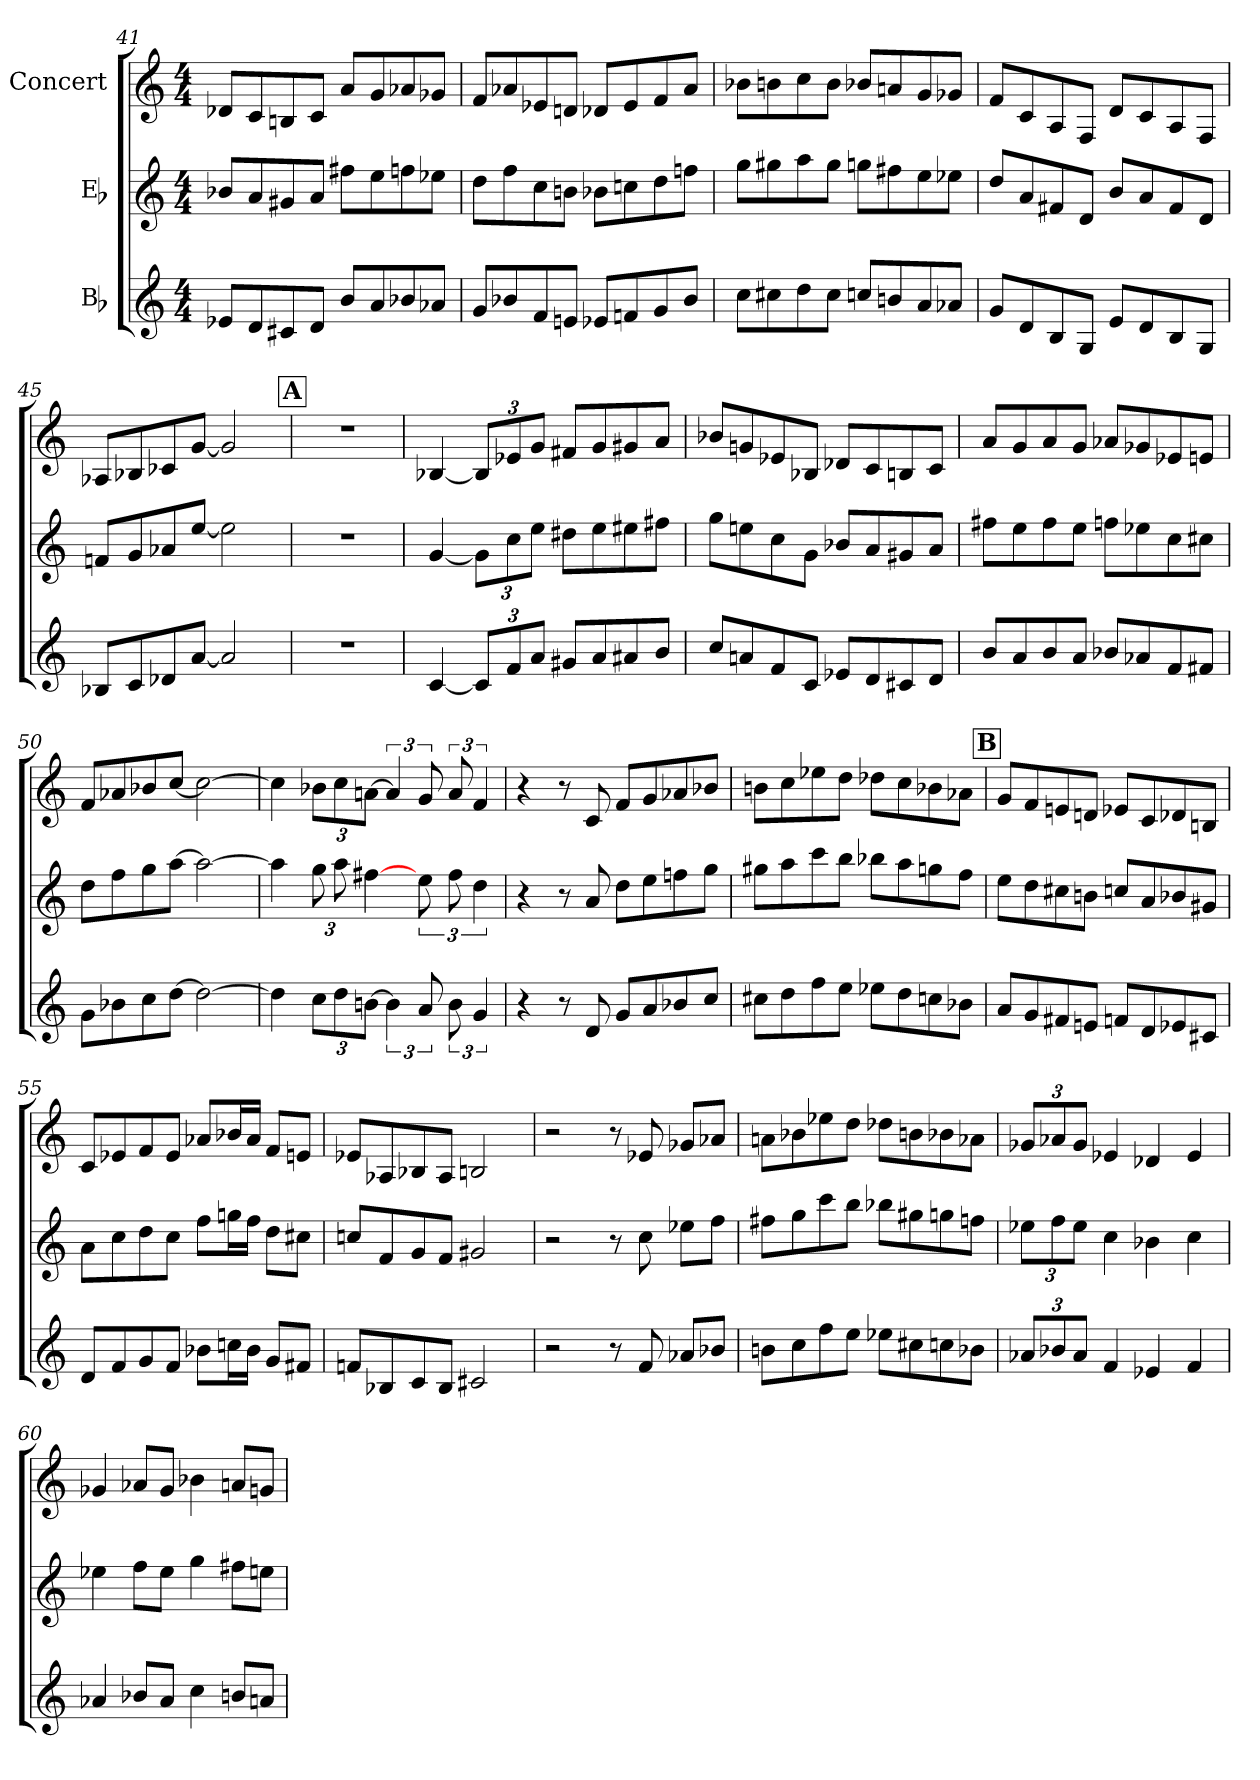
**kern	**kern	**kern
*part3	*part2	*part1
*staff3	*staff2	*staff1
*I"Bb	*I"Eb	*I"Concert
*clefG2	*clefG2	*clefG2
*ITrd1c2	*ITrd5c9	*
*k[b-e-]	*k[b-e-a-]	*k[]
*M4/4	*M4/4	*M4/4
=41	=41	=41
8d-X/L	8d-X\L	8d-X/L
8c/	8c/	8c/
8Bn/	8Bn/	8Bn/
8c/J	8c/J	8c/J
8a\L	8an\L	8a/L
8g/	8g\	8g/
8a-X\	8a-X\	8a-X/
8g-X/J	8g-X\J	8g-X/J
!!LO:LB:g=z
=42	=42	=42
8f/L	8f\L	8f/L
8a-X\	8a-\	8a-X/
8e-/	8e-\	8e-X/
8dn/J	8dn\J	8dn/J
8d-X/L	8d-X\L	8d-X/L
8e-X/	8e-X\	8e-/
8f/	8f\	8f/
8a-\J	8a-X\J	8a-/J
=43	=43	=43
8b-\L	8b-\L	8b-X\L
8bn\	8bn\	8bn\
8cc\	8cc\	8cc\
8b\J	8b\J	8b\J
8b-X\L	8b-X\L	8b-X/L
8an\	8an\	8an/
8g/	8g\	8g/
8g-X/J	8g-X\J	8g-X/J
=44	=44	=44
8f/L	8f\L	8f/L
8c/	8c/	8c/
8A/	8An/	8A/
8F/J	8F/J	8F/J
8d/L	8d\L	8d/L
8c/	8c/	8c/
8A/	8A/	8A/
8F/J	8F/J	8F/J
=45	=45	=45
8A-X/L	8A-X/L	8A-X/L
8B-/	8B-/	8B-X/
8c-X/	8c-X/	8c-X/
[8g/J	[8g\J	[8g/J
2g/]	2g\]	2g/]
!!LO:PB:g=z
!!LO:REH:place=s1:b:B:fs=17.9823:t=A
=46	=46	=46
1r	1r	1r
=47	=47	=47
[4B-/	[4B-/	[4B-X/
*Xbrackettup	*Xbrackettup	*Xbrackettup
12B-/L]	12B-/L]	12B-/L]
12e-/	12e-\	12e-X/
12g/J	12g\J	12g/J
8f#X/L	8f#X\L	8f#X/L
8g/	8g\	8g/
8g#X/	8g#X\	8g#X/
8a\J	8an\J	8a/J
=48	=48	=48
8b-\L	8b-\L	8b-X/L
8gn/	8gn\	8gn/
8e-/	8e-\	8e-X/
8B-/J	8B-/J	8B-X/J
8d-X/L	8d-X\L	8d-X/L
8c/	8c/	8c/
8Bn/	8Bn/	8Bn/
8c/J	8c/J	8c/J
=49	=49	=49
8a\L	8an\L	8a/L
8g/	8g\	8g/
8a\	8a\	8a/
8g/J	8g\J	8g/J
8a-X\L	8a-X\L	8a-X/L
8g-X/	8g-X\	8g-X/
8e-/	8e-\	8e-X/
8en/J	8en\J	8en/J
!!LO:LB:g=z
=50	=50	=50
8f/L	8f\L	8f/L
8a-X\	8a-\	8a-X/
8b-\	8b-\	8b-X/
[8cc\J	[8cc\J	[8cc/J
2cc\_	2cc\_	2cc\_
=51	=51	=51
4cc\]	4cc\]	4cc\]
12b-\L	12b-\L	12b-X\L
12cc\	12cc\	12cc\
[12an\J	[4an\	[12an\J
*brackettup	*	*brackettup
6a\]	.	6a/]
*	*brackettup	*
12g/	12g\	12g/
12a\	12a\	12a/
6f/	6f\	6f/
=52	=52	=52
4r	4r	4r
8r	8r	8r
8c/	8c/	8c/
8f/L	8f\L	8f/L
8g/	8g\	8g/
8a-X\	8a-X\	8a-X/
8b-\J	8b-\J	8b-X/J
=53	=53	=53
8bn\L	8bn\L	8bn\L
8cc\	8cc\	8cc\
8ee-\	8ee-\	8ee-X\
8dd\J	8dd\J	8dd\J
8dd-X\L	8dd-X\L	8dd-X\L
8cc\	8cc\	8cc\
8b-X\	8b-X\	8b-X\
8a-X\J	8a-\J	8a-X\J
!!LO:LB:g=z
!!LO:REH:place=s1:b:B:fs=17.9823:t=B
=54	=54	=54
8g/L	8g\L	8g/L
8f/	8f\	8f/
8en/	8en\	8en/
8dn/J	8dn\J	8dn/J
8e-X/L	8e-X\L	8e-X/L
8c/	8c/	8c/
8d-X/	8d-X\	8d-X/
8Bn/J	8Bn/J	8Bn/J
=55	=55	=55
8c/L	8c/L	8c/L
8e-/	8e-\	8e-X/
8f/	8f\	8f/
8e-/J	8e-\J	8e-/J
8a-X\L	8a-\L	8a-X/L
16b-X\L	16b-X\L	16b-X/L
16a-\JJ	16a-\JJ	16a-/JJ
8f/L	8f\L	8f/L
8en/J	8en\J	8en/J
=56	=56	=56
8e-X/L	8e-X\L	8e-X/L
8A-X/	8A-/	8A-X/
8B-/	8B-/	8B-X/
8A-/J	8A-/J	8A-/J
2Bn/	2Bn/	2Bn/
=57	=57	=57
2r	2r	2r
8r	8r	8r
8e-/	8e-\	8e-X/
8g-X/L	8g-X\L	8g-X/L
8a-X\J	8a-\J	8a-X/J
!!LO:PB:g=z
=58	=58	=58
8an\L	8an\L	8an\L
8b-\	8b-\	8b-X\
8ee-\	8ee-\	8ee-X\
8dd\J	8dd\J	8dd\J
8dd-X\L	8dd-X\L	8dd-X\L
8bn\	8bn\	8bn\
8b-X\	8b-X\	8b-X\
8a-X\J	8a-X\J	8a-X\J
=59	=59	=59
*Xbrackettup	*Xbrackettup	*Xbrackettup
12g-X/L	12g-X\L	12g-X/L
12a-X\	12a-\	12a-X/
12g-/J	12g-\J	12g-/J
4e-/	4e-\	4e-X/
4d-X/	4d-X\	4d-X/
4e-/	4e-\	4e-/
=60	=60	=60
4g-X/	4g-X\	4g-X/
8a-X\L	8a-\L	8a-X/L
8g-/J	8g-\J	8g-/J
4b-\	4b-\	4b-X\
8an\L	8an\L	8an/L
8gn/J	8gn\J	8gn/J
=	=	=
*-	*-	*-
